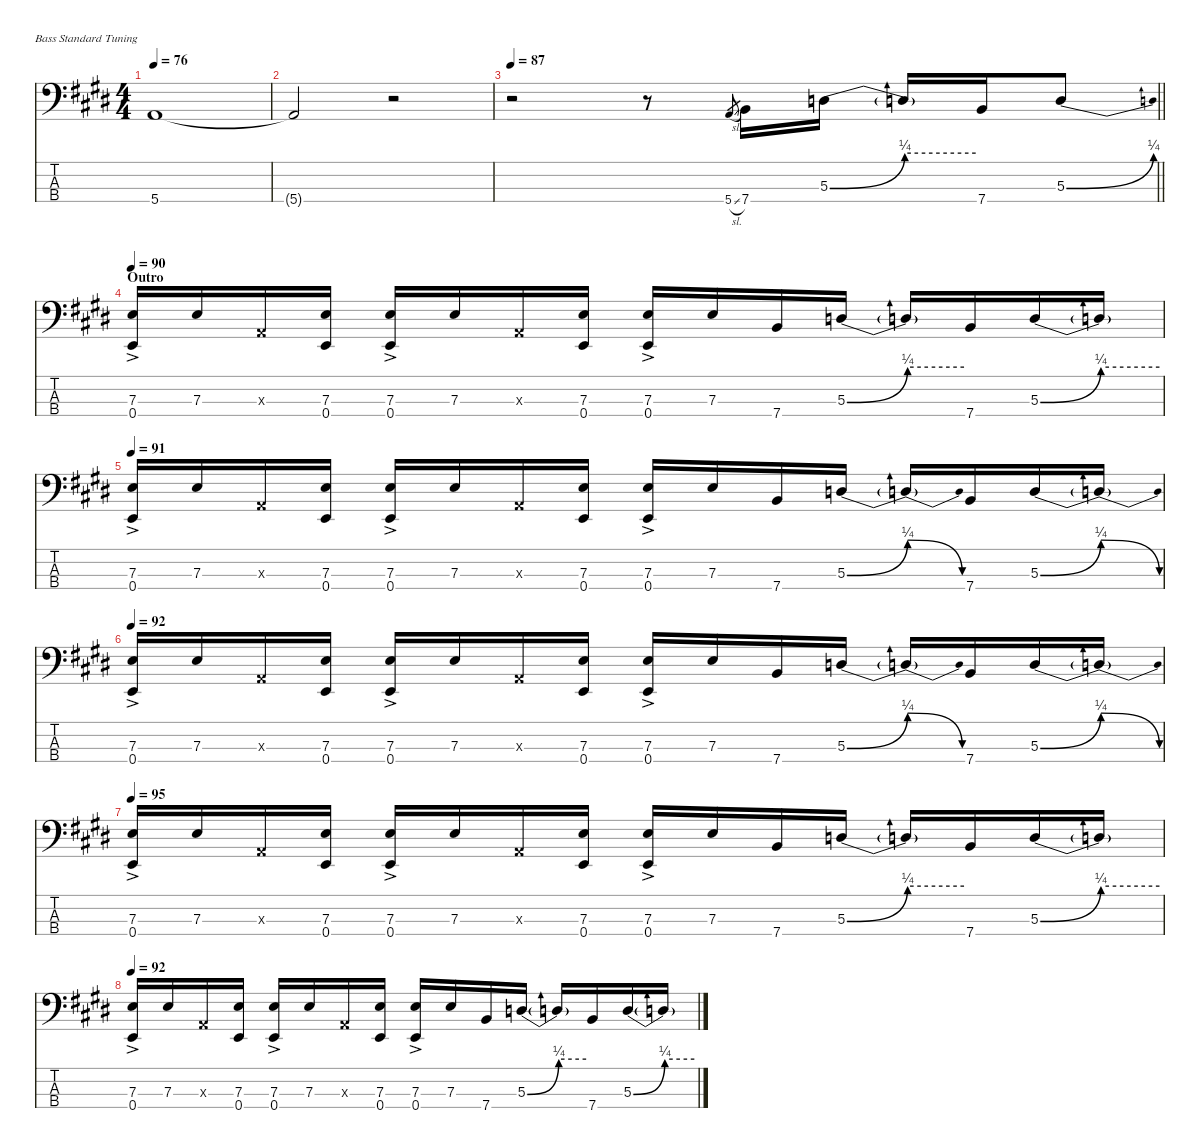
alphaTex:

\defaultSystemsLayout 4
\hideDynamics
\bracketExtendMode nobrackets
\singleTrackTrackNamePolicy hidden
\multiTrackTrackNamePolicy hidden
\firstSystemTrackNameMode fullname
\firstSystemTrackNameOrientation horizontal
\otherSystemsTrackNameOrientation horizontal
\track ("Bass (w/pick)" "el.bs.") {defaultSystemsLayout 4 instrument electricbasspick}
\staff {score tabs}
\tuning (G2 D2 A1 E1)
\ts (4 4)
\tempo 76
\clef f4
\ks e
5.4{t acc forcenatural}.1{dy f beam Up} |
5.4{t acc forcenatural}.2{beam Up} r.2{beam Up} |
\tempo 87
\barLineRight lightlight
r.2{beam Down} r.8{beam Down} 5.4{sl acc forcenatural}.8{gr dy mf beam Up} 7.4{acc forcenatural}.16{dy f beam Up} 5.3{be (bend 0 0 60 1) acc forcenatural}.16{beam Up} 5.3{be (hold 0 1 60 1) t acc forcenatural}.16{beam Up} 7.4{acc forcenatural}.16{beam Up} 5.3{be (bend 0 0 60 1) acc forcenatural}.8{beam Up} |
\section ("" "Outro")
\tempo 90
(7.3{ac acc forcenatural} 0.4{ac acc forcenatural}).16{dy ff beam Up} 7.3{acc forcenatural}.16{dy f beam Up} 0.3{x acc forcenatural}.16{beam Up} (7.3{acc forcenatural} 0.4{acc forcenatural}).16{beam Up} (7.3{ac acc forcenatural} 0.4{ac acc forcenatural}).16{dy ff beam Up} 7.3{acc forcenatural}.16{dy f beam Up} 0.3{x acc forcenatural}.16{beam Up} (7.3{acc forcenatural} 0.4{acc forcenatural}).16{beam Up} (7.3{ac acc forcenatural} 0.4{ac acc forcenatural}).16{dy ff beam Up} 7.3{acc forcenatural}.16{dy f beam Up} 7.4{acc forcenatural}.16{beam Up} 5.3{be (bend 0 0 60 1) acc forcenatural}.16{beam Up} 5.3{be (hold 0 1 60 1) t acc forcenatural}.16{beam Up} 7.4{acc forcenatural}.16{beam Up} 5.3{be (bend 0 0 60 1) acc forcenatural}.16{beam Up} 5.3{be (hold 0 1 60 1) t acc forcenatural}.16{beam Up} |
\tempo 91
(7.3{ac acc forcenatural} 0.4{ac acc forcenatural}).16{dy ff beam Up} 7.3{acc forcenatural}.16{dy f beam Up} 0.3{x acc forcenatural}.16{beam Up} (7.3{acc forcenatural} 0.4{acc forcenatural}).16{beam Up} (7.3{ac acc forcenatural} 0.4{ac acc forcenatural}).16{dy ff beam Up} 7.3{acc forcenatural}.16{dy f beam Up} 0.3{x acc forcenatural}.16{beam Up} (7.3{acc forcenatural} 0.4{acc forcenatural}).16{beam Up} (7.3{ac acc forcenatural} 0.4{ac acc forcenatural}).16{dy ff beam Up} 7.3{acc forcenatural}.16{dy f beam Up} 7.4{acc forcenatural}.16{beam Up} 5.3{be (bend 0 0 60 1) acc forcenatural}.16{beam Up} 5.3{be (release 0 1 60 0) t acc forcenatural}.16{beam Up} 7.4{acc forcenatural}.16{beam Up} 5.3{be (bend 0 0 60 1) acc forcenatural}.16{beam Up} 5.3{be (release 0 1 60 0) t acc forcenatural}.16{beam Up} |
\tempo 92
(7.3{ac acc forcenatural} 0.4{ac acc forcenatural}).16{dy ff beam Up} 7.3{acc forcenatural}.16{dy f beam Up} 0.3{x acc forcenatural}.16{beam Up} (7.3{acc forcenatural} 0.4{acc forcenatural}).16{beam Up} (7.3{ac acc forcenatural} 0.4{ac acc forcenatural}).16{dy ff beam Up} 7.3{acc forcenatural}.16{dy f beam Up} 0.3{x acc forcenatural}.16{beam Up} (7.3{acc forcenatural} 0.4{acc forcenatural}).16{beam Up} (7.3{ac acc forcenatural} 0.4{ac acc forcenatural}).16{dy ff beam Up} 7.3{acc forcenatural}.16{dy f beam Up} 7.4{acc forcenatural}.16{beam Up} 5.3{be (bend 0 0 60 1) acc forcenatural}.16{beam Up} 5.3{be (release 0 1 60 0) t acc forcenatural}.16{beam Up} 7.4{acc forcenatural}.16{beam Up} 5.3{be (bend 0 0 60 1) acc forcenatural}.16{beam Up} 5.3{be (release 0 1 60 0) t acc forcenatural}.16{beam Up} |
\tempo 95
(7.3{ac acc forcenatural} 0.4{ac acc forcenatural}).16{dy ff beam Up} 7.3{acc forcenatural}.16{dy f beam Up} 0.3{x acc forcenatural}.16{beam Up} (7.3{acc forcenatural} 0.4{acc forcenatural}).16{beam Up} (7.3{ac acc forcenatural} 0.4{ac acc forcenatural}).16{dy ff beam Up} 7.3{acc forcenatural}.16{dy f beam Up} 0.3{x acc forcenatural}.16{beam Up} (7.3{acc forcenatural} 0.4{acc forcenatural}).16{beam Up} (7.3{ac acc forcenatural} 0.4{ac acc forcenatural}).16{dy ff beam Up} 7.3{acc forcenatural}.16{dy f beam Up} 7.4{acc forcenatural}.16{beam Up} 5.3{be (bend 0 0 60 1) acc forcenatural}.16{beam Up} 5.3{be (hold 0 1 60 1) t acc forcenatural}.16{beam Up} 7.4{acc forcenatural}.16{beam Up} 5.3{be (bend 0 0 60 1) acc forcenatural}.16{beam Up} 5.3{be (hold 0 1 60 1) t acc forcenatural}.16{beam Up} |
\tempo 92
(7.3{ac acc forcenatural} 0.4{ac acc forcenatural}).16{dy ff beam Up} 7.3{acc forcenatural}.16{dy f beam Up} 0.3{x acc forcenatural}.16{beam Up} (7.3{acc forcenatural} 0.4{acc forcenatural}).16{beam Up} (7.3{ac acc forcenatural} 0.4{ac acc forcenatural}).16{dy ff beam Up} 7.3{acc forcenatural}.16{dy f beam Up} 0.3{x acc forcenatural}.16{beam Up} (7.3{acc forcenatural} 0.4{acc forcenatural}).16{beam Up} (7.3{ac acc forcenatural} 0.4{ac acc forcenatural}).16{dy ff beam Up} 7.3{acc forcenatural}.16{dy f beam Up} 7.4{acc forcenatural}.16{beam Up} 5.3{be (bend 0 0 60 1) acc forcenatural}.16{beam Up} 5.3{be (hold 0 1 60 1) t acc forcenatural}.16{beam Up} 7.4{acc forcenatural}.16{beam Up} 5.3{be (bend 0 0 60 1) acc forcenatural}.16{beam Up} 5.3{be (hold 0 1 60 1) t acc forcenatural}.16{beam Up}
